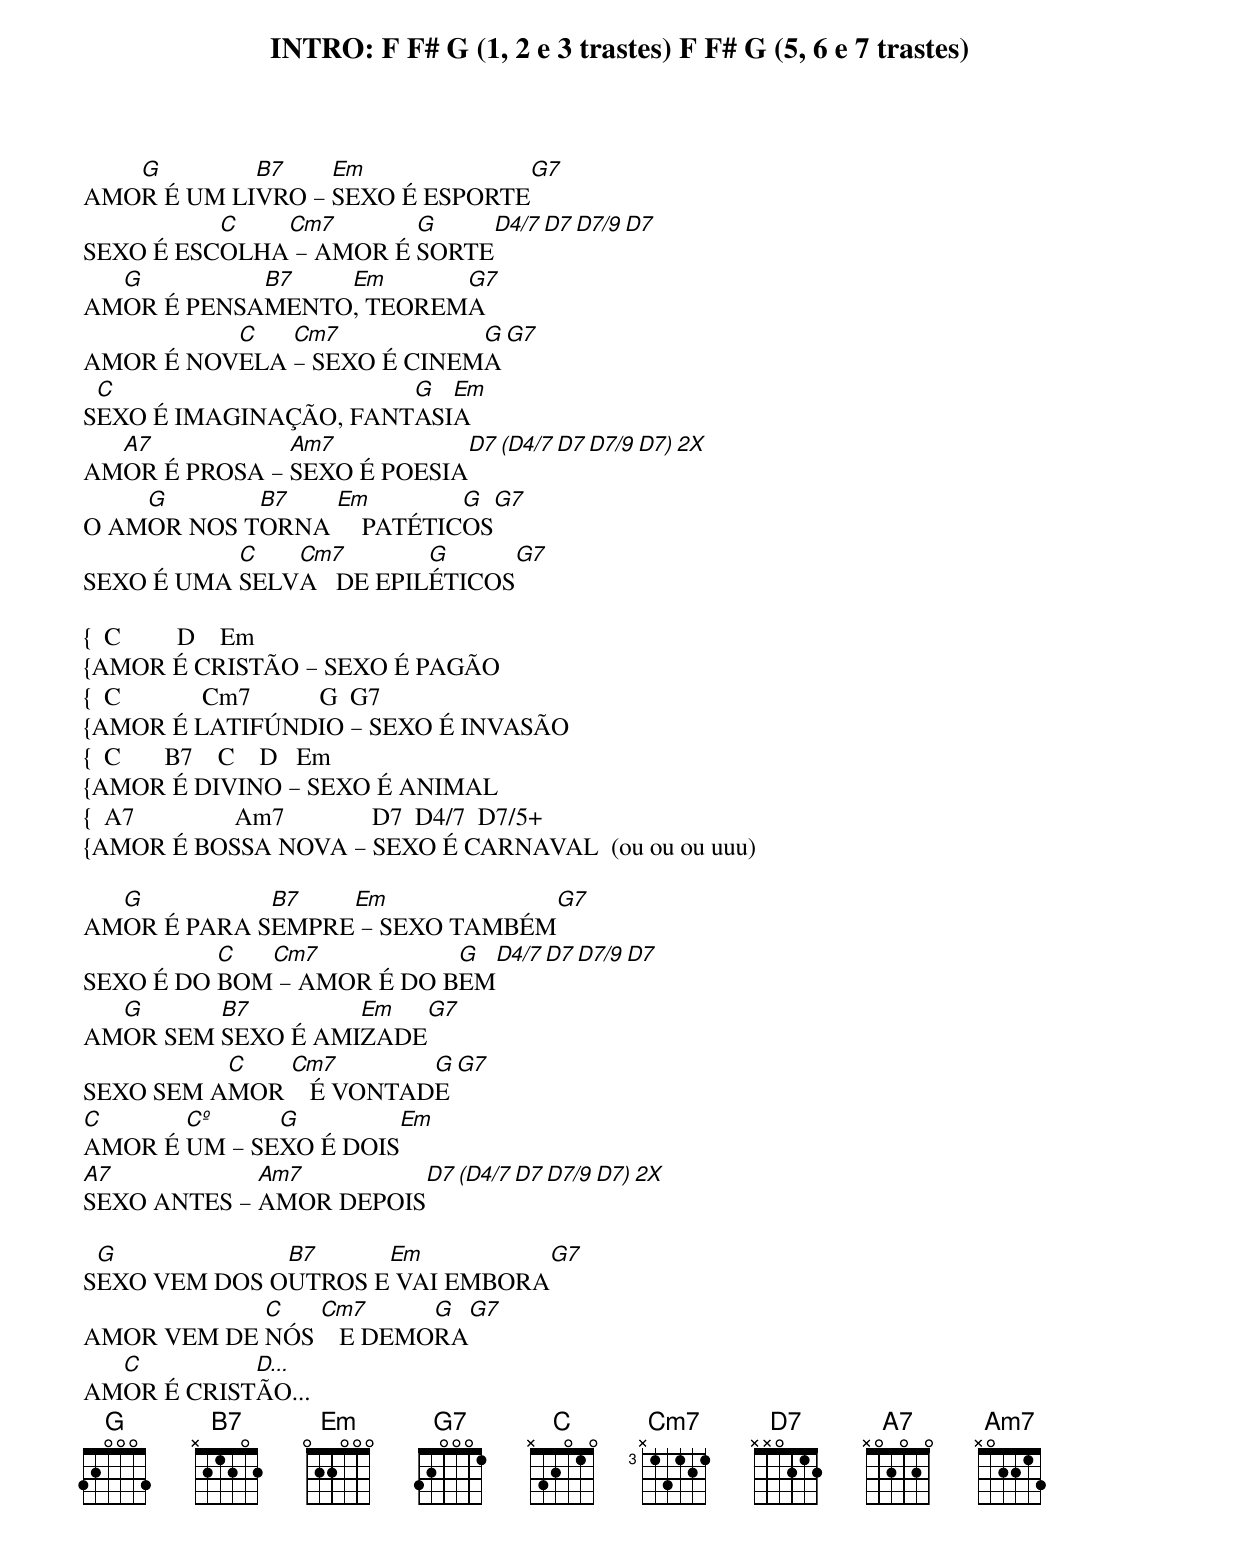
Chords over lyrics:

INTRO: F F# G (1, 2 e 3 trastes) F F# G (5, 6 e 7 trastes)

   G        B7    Em            G7
AMOR É UM LIVRO – SEXO É ESPORTE
          C   Cm7       G      D4/7 D7 D7/9 D7
SEXO É ESCOLHA – AMOR É SORTE
  G         B7   Em      G7
AMOR É PENSAMENTO, TEOREMA
          C   Cm7           G   G7
AMOR É NOVELA – SEXO É CINEMA
 C                     G  Em
SEXO É IMAGINAÇÃO, FANTASIA
  A7           Am7          D7 (D4/7  D7  D7/9 D7) 2X
AMOR É PROSA – SEXO É POESIA
    G       B7   Em         G G7
O AMOR NOS TORNA     PATÉTICOS
           C   Cm7        G      G7
SEXO É UMA SELVA   DE EPILÉTICOS

{  C         D    Em
{AMOR É CRISTÃO – SEXO É PAGÃO
{  C             Cm7           G  G7
{AMOR É LATIFÚNDIO – SEXO É INVASÃO
{  C       B7    C    D   Em
{AMOR É DIVINO – SEXO É ANIMAL
{  A7                Am7              D7  D4/7  D7/5+
{AMOR É BOSSA NOVA – SEXO É CARNAVAL  (ou ou ou uuu)

  G          B7   Em            G7
AMOR É PARA SEMPRE – SEXO TAMBÉM
          C  Cm7           G  D4/7 D7 D7/9 D7
SEXO É DO BOM – AMOR É DO BEM
  G      B7        Em   G7
AMOR SEM SEXO É AMIZADE
          C   Cm7        G   G7
SEXO SEM AMOR    É VONTADE
C      Cº     G        Em
AMOR É UM – SEXO É DOIS
A7           Am7         D7 (D4/7 D7 D7/9 D7) 2X
SEXO ANTES – AMOR DEPOIS

 G            B7     Em         G7
SEXO VEM DOS OUTROS E VAI EMBORA
            C   Cm7      G   G7
AMOR VEM DE NÓS    E DEMORA
  C         D...
AMOR É CRISTÃO...
